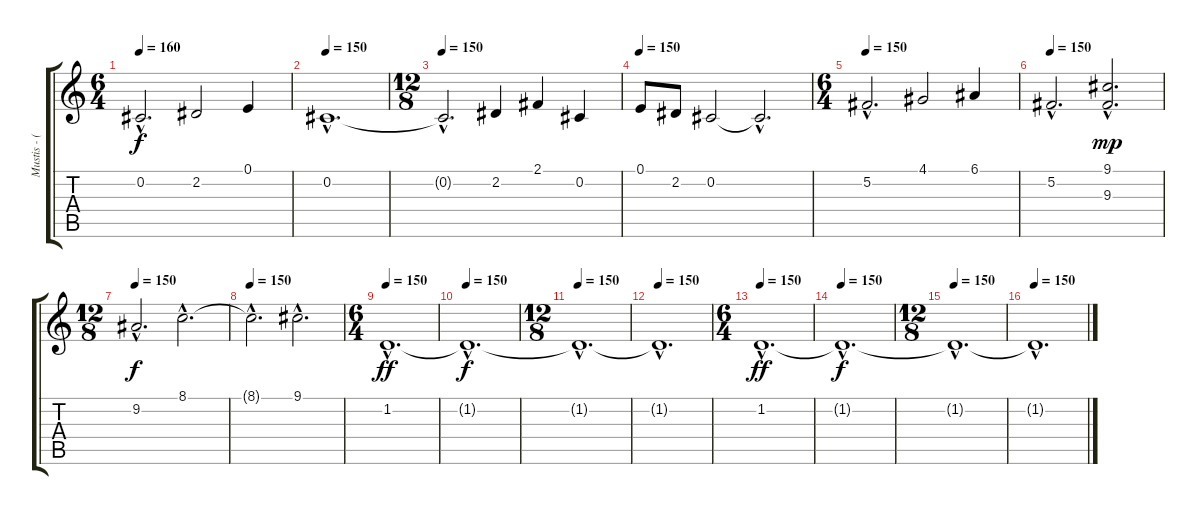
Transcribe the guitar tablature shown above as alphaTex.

\track ("Mustis - (String Ensemble)" "Mustis - (") {instrument stringensemble1}
\staff {score tabs}
\tuning (E4 Db4 A3 E3 A2 E2) {hide}
\ts (6 4)
\tempo 150
\tempo 160
\clef g2
\ks c
0.2{hac}.2{d dy f} 2.2.2 0.1.4 |
\tempo 150
0.2{hac}.1{d} |
\ts (12 8)
\tempo 150
0.2{hac t}.2{d} 2.2.4 2.1.4 0.2.4 |
\tempo 150
0.1.8 2.2.8 0.2.2 0.2{hac t}.2{d} |
\ts (6 4)
\tempo 150
5.2{hac}.2{d} 4.1.2 6.1.4 |
\tempo 150
5.2{hac}.2{d} (9.1{hac} 9.3{hac}).2{d dy mp} |
\ts (12 8)
\tempo 150
9.2{hac}.2{d dy f} 8.1{hac}.2{d} |
\tempo 150
8.1{hac t}.2{d} 9.1{hac}.2{d} |
\ts (6 4)
\tempo 150
1.2{hac}.1{d dy ff} |
\tempo 150
1.2{hac t}.1{d dy f} |
\ts (12 8)
\tempo 150
1.2{hac t}.1{d} |
\tempo 150
1.2{hac t}.1{d} |
\ts (6 4)
\tempo 150
1.2{hac}.1{d dy ff} |
\tempo 150
1.2{hac t}.1{d dy f} |
\ts (12 8)
\tempo 150
1.2{hac t}.1{d} |
\tempo 150
1.2{hac t}.1{d}
